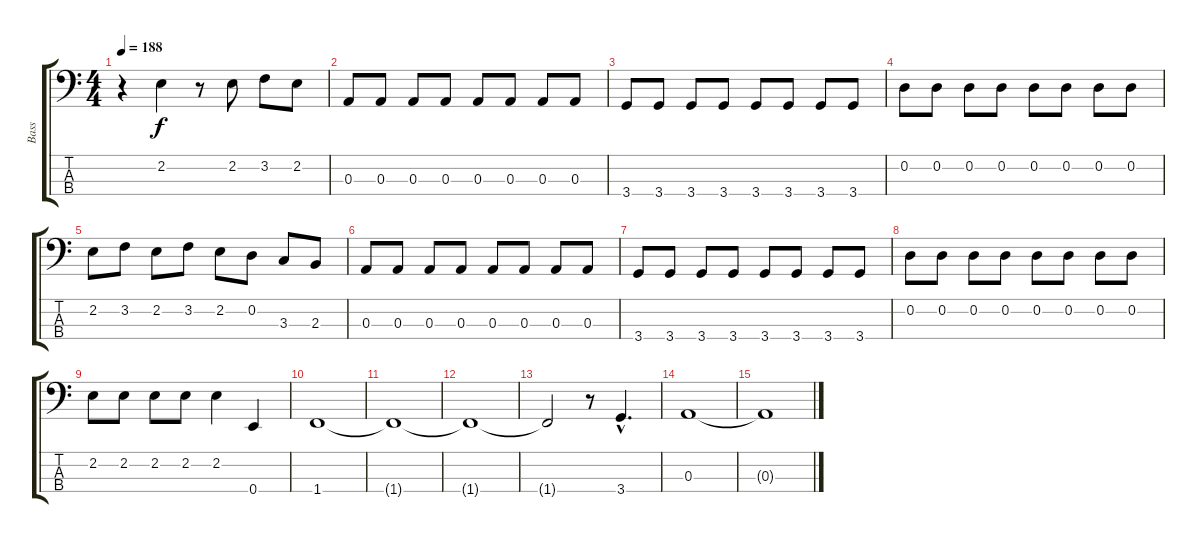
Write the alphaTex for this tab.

\track ("Bass" "Bass") {instrument electricbasspick}
\staff {score tabs}
\tuning (G2 D2 A1 E1) {hide}
\ts (4 4)
\tempo 188
\clef f4
\ks c
r.4{dy f} 2.2.4 r.8 2.2.8 3.2.8 2.2.8 |
0.3.8 0.3.8 0.3.8 0.3.8 0.3.8 0.3.8 0.3.8 0.3.8 |
3.4.8 3.4.8 3.4.8 3.4.8 3.4.8 3.4.8 3.4.8 3.4.8 |
0.2.8 0.2.8 0.2.8 0.2.8 0.2.8 0.2.8 0.2.8 0.2.8 |
2.2.8 3.2.8 2.2.8 3.2.8 2.2.8 0.2.8 3.3.8 2.3.8 |
0.3.8 0.3.8 0.3.8 0.3.8 0.3.8 0.3.8 0.3.8 0.3.8 |
3.4.8 3.4.8 3.4.8 3.4.8 3.4.8 3.4.8 3.4.8 3.4.8 |
0.2.8 0.2.8 0.2.8 0.2.8 0.2.8 0.2.8 0.2.8 0.2.8 |
2.2.8 2.2.8 2.2.8 2.2.8 2.2.4 0.4.4 |
1.4.1 |
1.4{t}.1 |
1.4{t}.1 |
1.4{t}.2 r.8 3.4{hac}.4{d} |
0.3.1 |
0.3{t}.1
